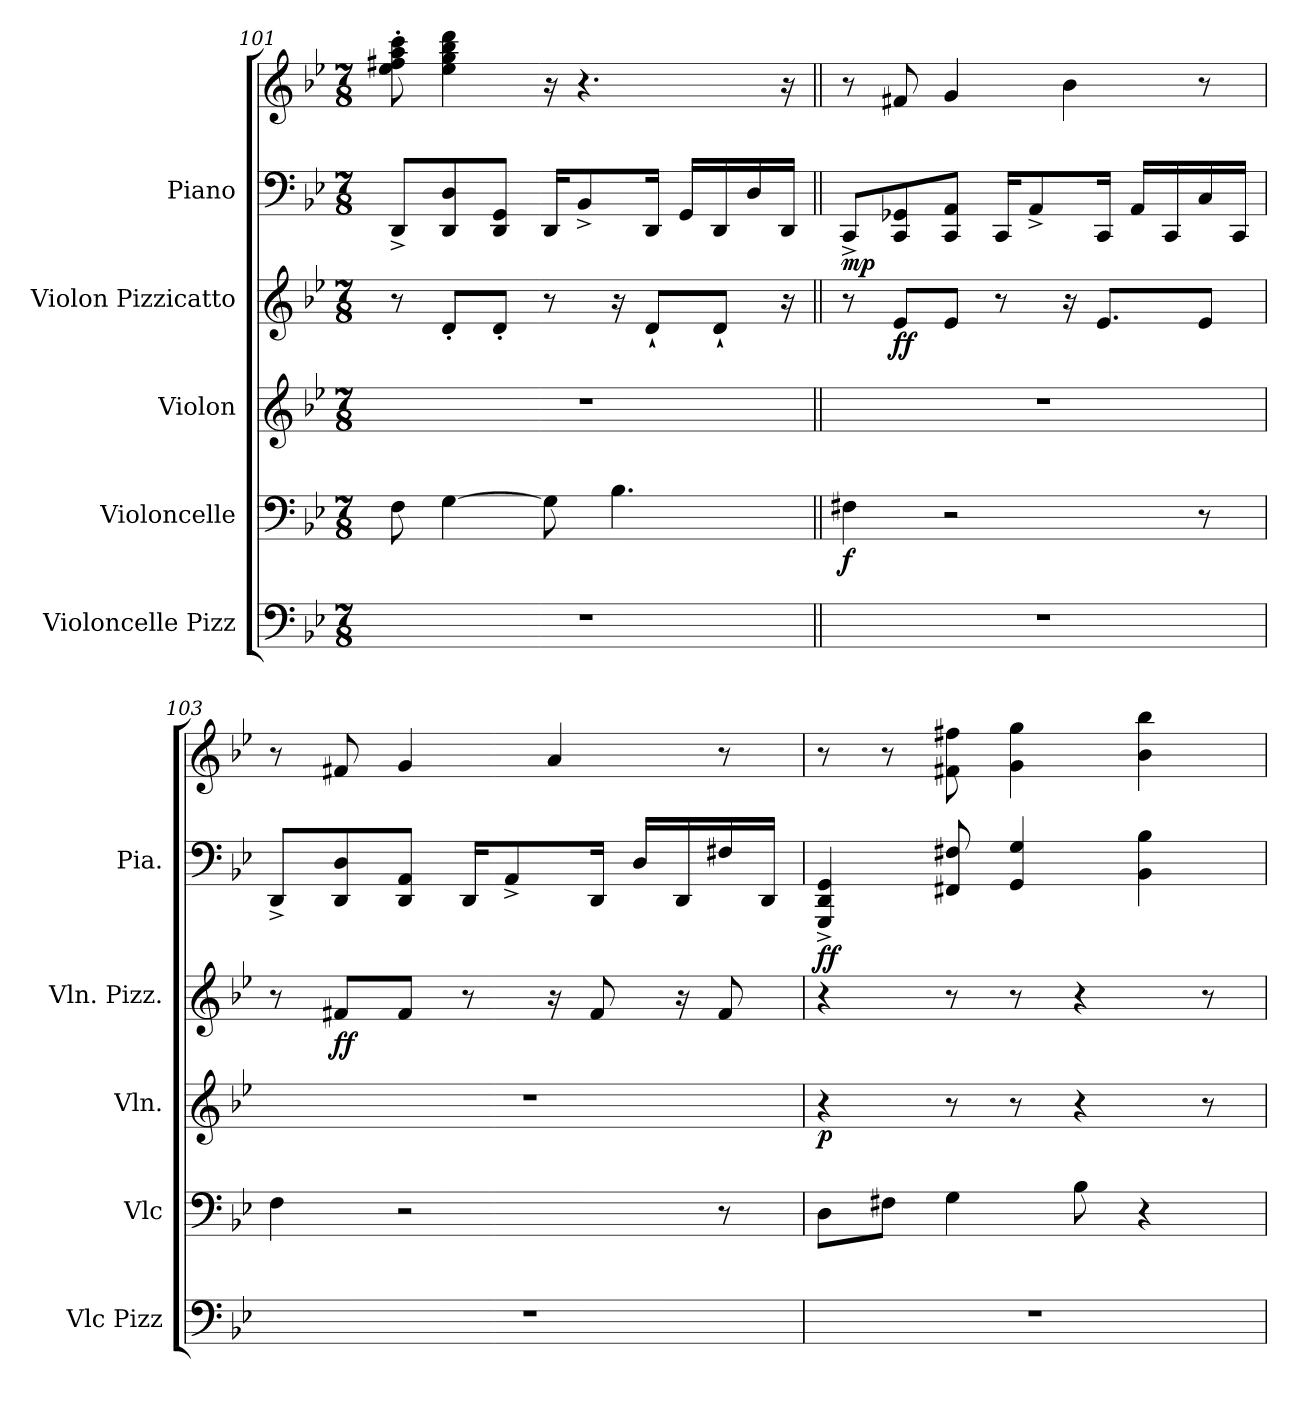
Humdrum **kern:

**kern	**kern	**dynam	**kern	**dynam	**kern	**dynam	**kern	**kern	**dynam
*part5	*part4	*part4	*part3	*part3	*part2	*part2	*part1	*part1	*part1
*staff6	*staff5	*staff5	*staff4	*staff4	*staff3	*staff3	*staff2	*staff1	*staff1/2
*I"Violoncelle Pizz	*I"Violoncelle	*	*I"Violon	*	*I"Violon Pizzicatto	*	*I"Piano	*	*
*I'Vlc Pizz	*I'Vlc	*	*I'Vln.	*	*I'Vln. Pizz.	*	*I'Pia.	*	*
*clefF4	*clefF4	*	*clefG2	*	*clefG2	*	*clefF4	*clefG2	*
*k[b-e-]	*k[b-e-]	*	*k[b-e-]	*	*k[b-e-]	*	*k[b-e-]	*k[b-e-]	*
*M7/8	*M7/8	*	*M7/8	*	*M7/8	*	*M7/8	*M7/8	*
=101	=101	=101	=101	=101	=101	=101	=101	=101	=101
2..r	8F\	.	2..r	.	8r	.	8DD^/L	8ee-\' 8ff#X\' 8aa\' 8ccc\'	.
.	[4G\	.	.	.	8d'/L	.	8DD/ 8D/	4ee-\ 4gg\ 4bb-\ 4ddd\	.
.	.	.	.	.	8d'/J	.	8DD/ 8GG/J	.	.
.	8G\]	.	.	.	8r	.	16DD/KL	16r	.
.	.	.	.	.	.	.	8BB-^/	4.r	.
.	4.B-\	.	.	.	16r	.	.	.	.
.	.	.	.	.	8d`/L	.	16DD/Jk	.	.
.	.	.	.	.	.	.	16GG/LL	.	.
.	.	.	.	.	8d`/J	.	16DD/	.	.
.	.	.	.	.	.	.	16D/	.	.
.	.	.	.	.	16r	.	16DD/JJ	16r	.
=102||	=102||	=102||	=102||	=102||	=102||	=102||	=102||	=102||	=102||
*	*	*	*	*	*	*	*	*MM82	*
!	!	!LO:DY:b	!	!	!	!	!	!	!LO:DY:b=2
2..r	4F#X\	f	2..r	.	8r	.	8CC^/L	8r	mp
!	!	!	!	!	!	!LO:DY:b	!	!	!
.	.	.	.	.	8e-/L	ff	8CC/ 8GG-X/	8f#X/	.
.	2r	.	.	.	8e-/J	.	8CC/ 8AA/J	4g/	.
.	.	.	.	.	8r	.	16CC/KL	.	.
.	.	.	.	.	.	.	8AA^/	.	.
.	.	.	.	.	16r	.	.	4b-\	.
.	.	.	.	.	8.e-/L	.	16CC/Jk	.	.
.	.	.	.	.	.	.	16AA/LL	.	.
.	.	.	.	.	.	.	16CC/	.	.
.	8r	.	.	.	8e-/J	.	16C/	8r	.
.	.	.	.	.	.	.	16CC/JJ	.	.
=103	=103	=103	=103	=103	=103	=103	=103	=103	=103
2..r	4F\	.	2..r	.	8r	.	8DD^/L	8r	.
!	!	!	!	!	!	!LO:DY:b	!	!	!
.	.	.	.	.	8f#X/L	ff	8DD/ 8D/	8f#X/	.
.	2r	.	.	.	8f#/J	.	8DD/ 8AA/J	4g/	.
.	.	.	.	.	8r	.	16DD/KL	.	.
.	.	.	.	.	.	.	8AA^/	.	.
.	.	.	.	.	16r	.	.	4a/	.
.	.	.	.	.	8f#/	.	16DD/Jk	.	.
.	.	.	.	.	.	.	16D/LL	.	.
.	.	.	.	.	16r	.	16DD/	.	.
.	8r	.	.	.	8f#/	.	16F#X/	8r	.
.	.	.	.	.	.	.	16DD/JJ	.	.
=104	=104	=104	=104	=104	=104	=104	=104	=104	=104
!	!	!	!	!LO:DY:b	!	!	!	!	!LO:DY:b=2
2..r	8D\L	.	4r	p	4r	.	4GGG/^ 4DD/^ 4GG/^	8r	ff
.	8F#X\J	.	.	.	.	.	.	8r	.
.	4G\	.	8r	.	8r	.	8FF#X/ 8F#X/	8f#X\ 8ff#X\	.
.	.	.	8r	.	8r	.	4GG/ 4G/	4g\ 4gg\	.
.	8B-\	.	4r	.	4r	.	.	.	.
.	4r	.	.	.	.	.	4BB-\ 4B-\	4b-\ 4bb-\	.
.	.	.	8r	.	8r	.	.	.	.
=	=	=	=	=	=	=	=	=	=
*-	*-	*-	*-	*-	*-	*-	*-	*-	*-
